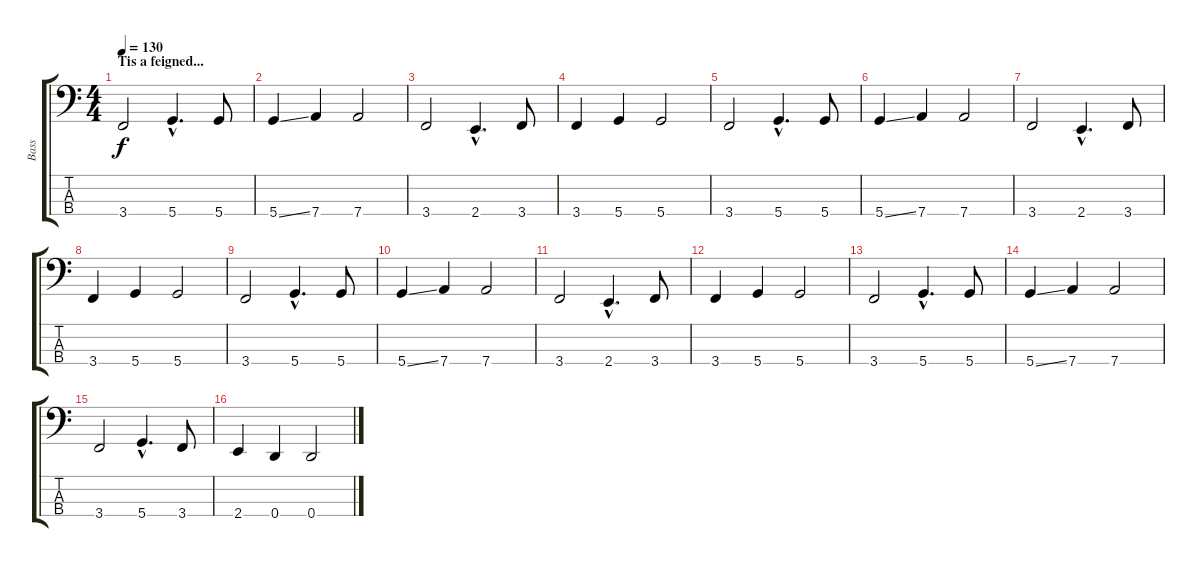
\track ("Bass" "Bass") {instrument electricbassfinger}
\staff {score tabs}
\tuning (F2 C2 G1 D1) {hide}
\ts (4 4)
\section ("" "Tis a feigned...")
\tempo 130
\clef f4
\ks c
3.4.2{dy f} 5.4{hac}.4{d} 5.4.8 |
5.4{ss}.4 7.4.4 7.4.2 |
3.4.2 2.4{hac}.4{d} 3.4.8 |
3.4.4 5.4.4 5.4.2 |
3.4.2 5.4{hac}.4{d} 5.4.8 |
5.4{ss}.4 7.4.4 7.4.2 |
3.4.2 2.4{hac}.4{d} 3.4.8 |
3.4.4 5.4.4 5.4.2 |
3.4.2 5.4{hac}.4{d} 5.4.8 |
5.4{ss}.4 7.4.4 7.4.2 |
3.4.2 2.4{hac}.4{d} 3.4.8 |
3.4.4 5.4.4 5.4.2 |
3.4.2 5.4{hac}.4{d} 5.4.8 |
5.4{ss}.4 7.4.4 7.4.2 |
3.4.2 5.4{hac}.4{d} 3.4.8 |
2.4.4 0.4.4 0.4.2
